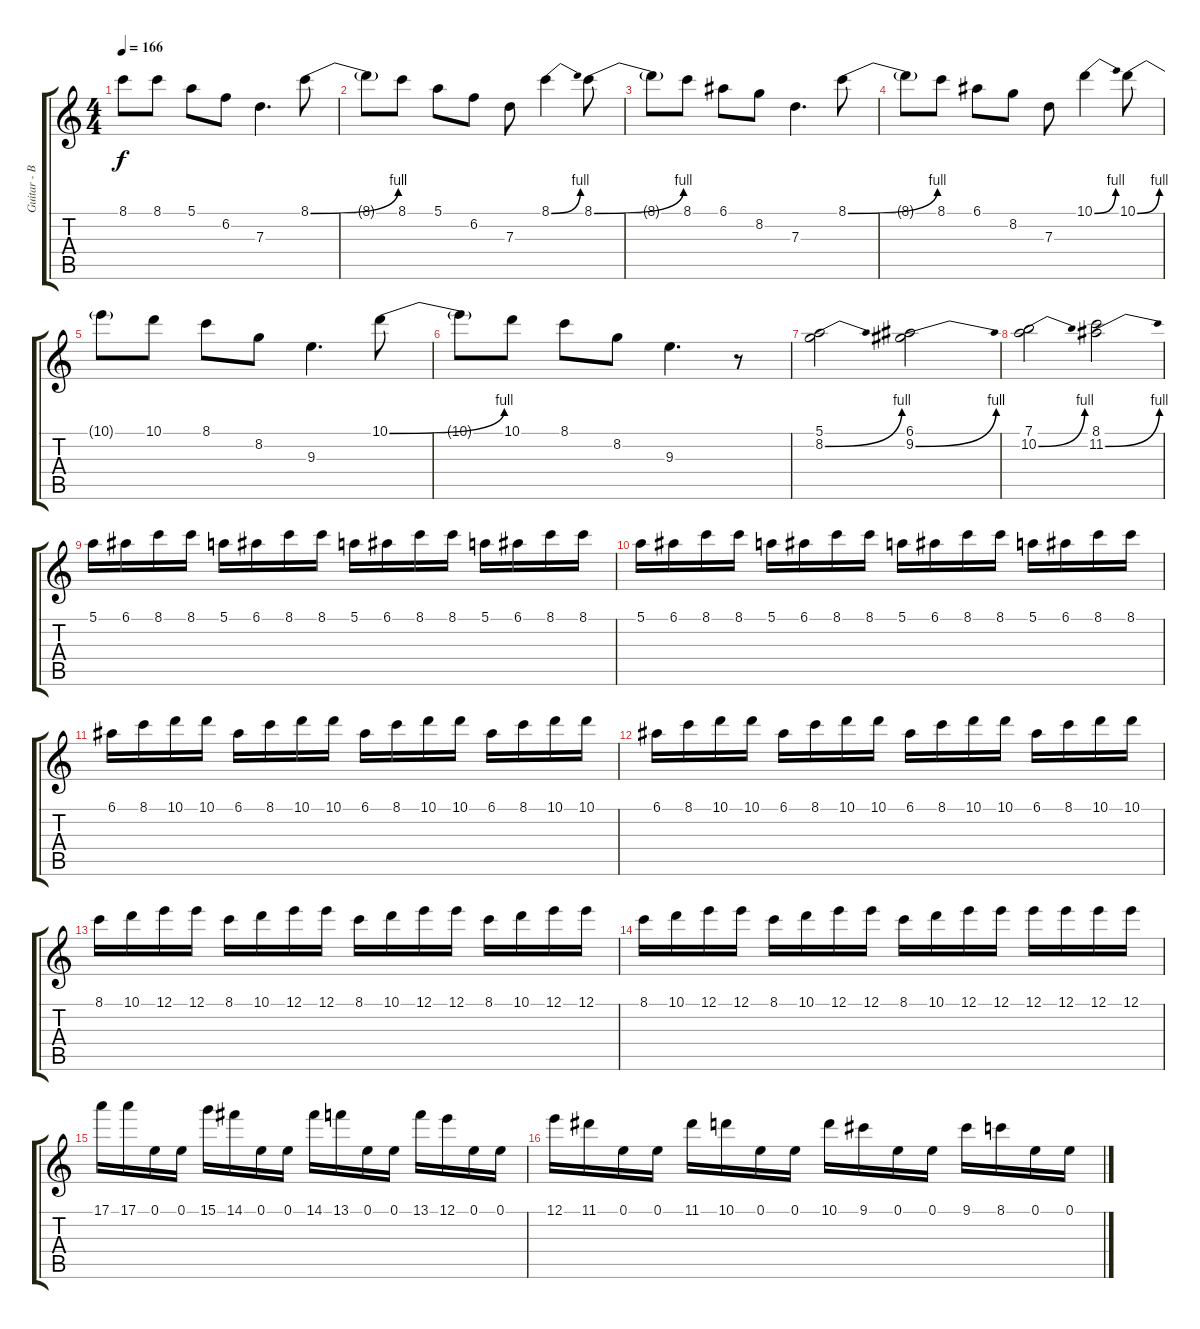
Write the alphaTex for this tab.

\track ("Guitar - Blackmore - Дыма" "Guitar - B") {instrument distortionguitar}
\staff {score tabs}
\tuning (E4 B3 G3 D3 A2 E2) {hide}
\ts (4 4)
\tempo 166
\clef g2
\ks c
8.1{t}.8{dy f} 8.1.8 5.1.8 6.2.8 7.3.4{d} 8.1{be (bend 0 0 60 4)}.8 |
8.1{t}.8 8.1.8 5.1.8 6.2.8 7.3.8 8.1{be (bend 0 0 60 4)}.4 8.1{be (bend 0 0 60 4)}.8 |
8.1{t}.8 8.1.8 6.1.8 8.2.8 7.3.4{d} 8.1{be (bend 0 0 60 4)}.8 |
8.1{t}.8 8.1.8 6.1.8 8.2.8 7.3.8 10.1{be (bend 0 0 60 4)}.4 10.1{be (bend 0 0 60 4)}.8 |
10.1{t}.8 10.1.8 8.1.8 8.2.8 9.3.4{d} 10.1{be (bend 0 0 60 4)}.8 |
10.1{t}.8 10.1.8 8.1.8 8.2.8 9.3.4{d} r.8 |
(5.1 8.2{be (bend 0 0 60 4)}).2 (6.1 9.2{be (bend 0 0 60 4)}).2 |
(7.1 10.2{be (bend 0 0 60 4)}).2 (8.1 11.2{be (bend 0 0 60 4)}).2 |
5.1.16 6.1.16 8.1.16 8.1.16 5.1.16 6.1.16 8.1.16 8.1.16 5.1.16 6.1.16 8.1.16 8.1.16 5.1.16 6.1.16 8.1.16 8.1.16 |
5.1.16 6.1.16 8.1.16 8.1.16 5.1.16 6.1.16 8.1.16 8.1.16 5.1.16 6.1.16 8.1.16 8.1.16 5.1.16 6.1.16 8.1.16 8.1.16 |
6.1.16 8.1.16 10.1.16 10.1.16 6.1.16 8.1.16 10.1.16 10.1.16 6.1.16 8.1.16 10.1.16 10.1.16 6.1.16 8.1.16 10.1.16 10.1.16 |
6.1.16 8.1.16 10.1.16 10.1.16 6.1.16 8.1.16 10.1.16 10.1.16 6.1.16 8.1.16 10.1.16 10.1.16 6.1.16 8.1.16 10.1.16 10.1.16 |
8.1.16 10.1.16 12.1.16 12.1.16 8.1.16 10.1.16 12.1.16 12.1.16 8.1.16 10.1.16 12.1.16 12.1.16 8.1.16 10.1.16 12.1.16 12.1.16 |
8.1.16 10.1.16 12.1.16 12.1.16 8.1.16 10.1.16 12.1.16 12.1.16 8.1.16 10.1.16 12.1.16 12.1.16 12.1.16 12.1.16 12.1.16 12.1.16 |
17.1.16 17.1.16 0.1.16 0.1.16 15.1.16 14.1.16 0.1.16 0.1.16 14.1.16 13.1.16 0.1.16 0.1.16 13.1.16 12.1.16 0.1.16 0.1.16 |
12.1.16 11.1.16 0.1.16 0.1.16 11.1.16 10.1.16 0.1.16 0.1.16 10.1.16 9.1.16 0.1.16 0.1.16 9.1.16 8.1.16 0.1.16 0.1.16
